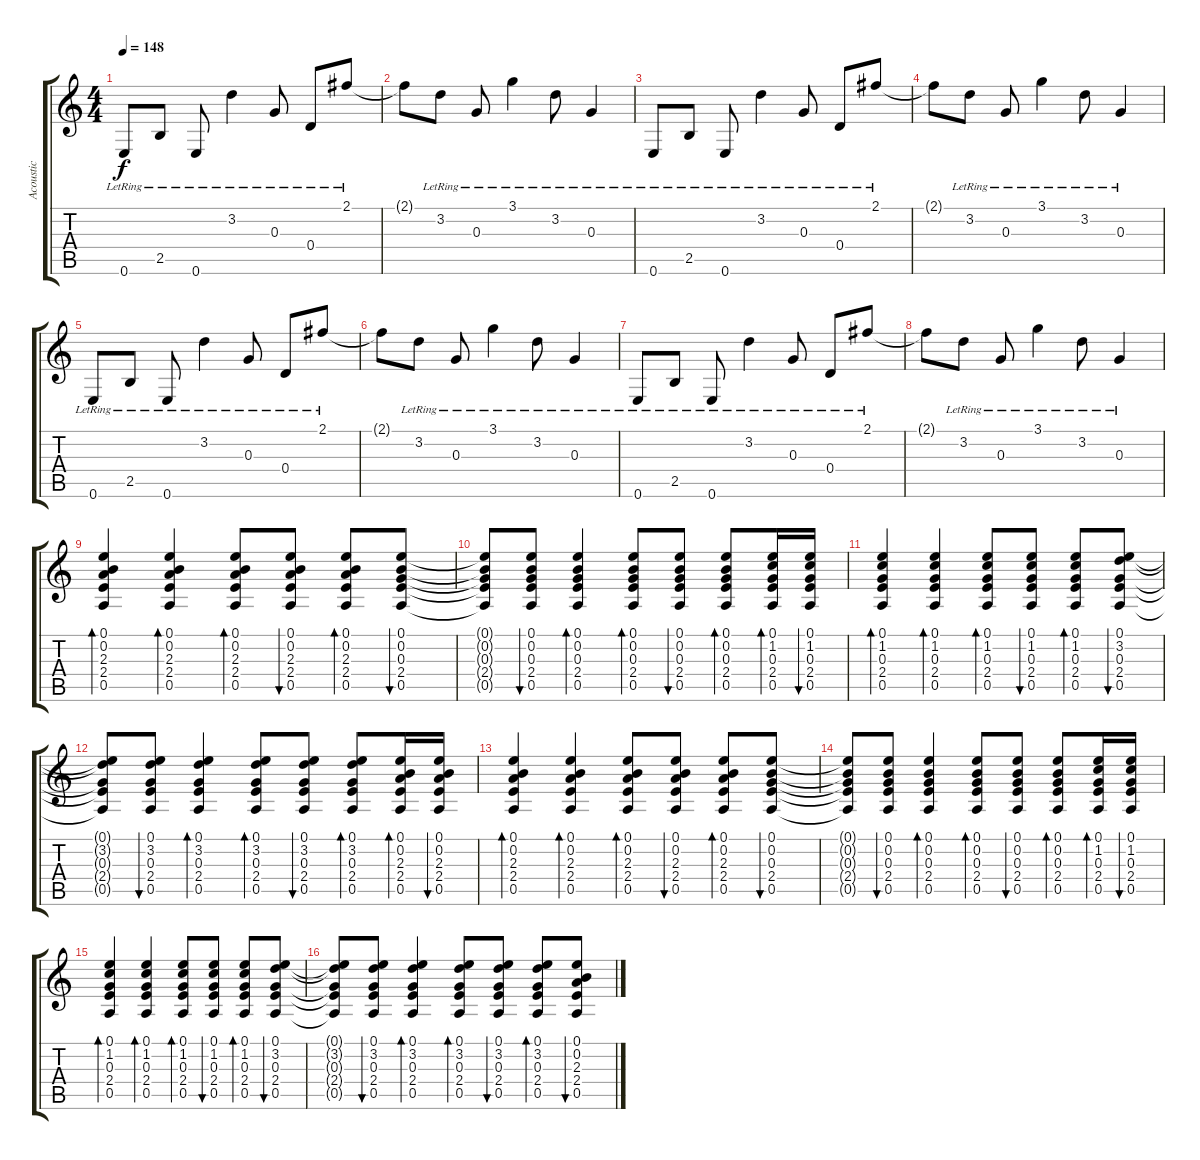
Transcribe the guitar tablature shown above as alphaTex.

\track ("Acoustic" "Acoustic") {instrument acousticguitarsteel}
\staff {score tabs}
\tuning (E4 B3 G3 D3 A2 E2) {hide}
\ts (4 4)
\tempo 148
\clef g2
\ks c
0.6{lr}.8{dy f} 2.5{lr}.8 0.6{lr}.8 3.2{lr}.4 0.3{lr}.8 0.4{lr}.8 2.1{lr}.8 |
2.1{t}.8 3.2{lr}.8 0.3{lr}.8 3.1{lr}.4 3.2{lr}.8 0.3{lr}.4 |
0.6{lr}.8 2.5{lr}.8 0.6{lr}.8 3.2{lr}.4 0.3{lr}.8 0.4{lr}.8 2.1{lr}.8 |
2.1{t}.8 3.2{lr}.8 0.3{lr}.8 3.1{lr}.4 3.2{lr}.8 0.3{lr}.4 |
0.6{lr}.8 2.5{lr}.8 0.6{lr}.8 3.2{lr}.4 0.3{lr}.8 0.4{lr}.8 2.1{lr}.8 |
2.1{t}.8 3.2{lr}.8 0.3{lr}.8 3.1{lr}.4 3.2{lr}.8 0.3{lr}.4 |
0.6{lr}.8 2.5{lr}.8 0.6{lr}.8 3.2{lr}.4 0.3{lr}.8 0.4{lr}.8 2.1{lr}.8 |
2.1{t}.8 3.2{lr}.8 0.3{lr}.8 3.1{lr}.4 3.2{lr}.8 0.3{lr}.4 |
(0.1 0.2 2.3 2.4 0.5).4{bd 60} (0.1 0.2 2.3 2.4 0.5).4{bd 60} (0.1 0.2 2.3 2.4 0.5).8{bd 60} (0.1 0.2 2.3 2.4 0.5).8{bu 60} (0.1 0.2 2.3 2.4 0.5).8{bd 60} (0.1 0.2 0.3 2.4 0.5).8{bu 60} |
(0.1{t} 0.2{t} 0.3{t} 2.4{t} 0.5{t}).8 (0.1 0.2 0.3 2.4 0.5).8{bu 60} (0.1 0.2 0.3 2.4 0.5).4{bd 60} (0.1 0.2 0.3 2.4 0.5).8{bd 60} (0.1 0.2 0.3 2.4 0.5).8{bu 60} (0.1 0.2 0.3 2.4 0.5).8{bd 60} (0.1 1.2 0.3 2.4 0.5).16{bd 60} (0.1 1.2 0.3 2.4 0.5).16{bu 60} |
(0.1 1.2 0.3 2.4 0.5).4{bd 60} (0.1 1.2 0.3 2.4 0.5).4{bd 60} (0.1 1.2 0.3 2.4 0.5).8{bd 60} (0.1 1.2 0.3 2.4 0.5).8{bu 60} (0.1 1.2 0.3 2.4 0.5).8{bd 60} (0.1 3.2 0.3 2.4 0.5).8{bu 60} |
(0.1{t} 3.2{t} 0.3{t} 2.4{t} 0.5{t}).8 (0.1 3.2 0.3 2.4 0.5).8{bu 60} (0.1 3.2 0.3 2.4 0.5).4{bd 60} (0.1 3.2 0.3 2.4 0.5).8{bd 60} (0.1 3.2 0.3 2.4 0.5).8{bu 60} (0.1 3.2 0.3 2.4 0.5).8{bd 60} (0.1 0.2 2.3 2.4 0.5).16{bd 60} (0.1 0.2 2.3 2.4 0.5).16{bu 60} |
(0.1 0.2 2.3 2.4 0.5).4{bd 60} (0.1 0.2 2.3 2.4 0.5).4{bd 60} (0.1 0.2 2.3 2.4 0.5).8{bd 60} (0.1 0.2 2.3 2.4 0.5).8{bu 60} (0.1 0.2 2.3 2.4 0.5).8{bd 60} (0.1 0.2 0.3 2.4 0.5).8{bu 60} |
(0.1{t} 0.2{t} 0.3{t} 2.4{t} 0.5{t}).8 (0.1 0.2 0.3 2.4 0.5).8{bu 60} (0.1 0.2 0.3 2.4 0.5).4{bd 60} (0.1 0.2 0.3 2.4 0.5).8{bd 60} (0.1 0.2 0.3 2.4 0.5).8{bu 60} (0.1 0.2 0.3 2.4 0.5).8{bd 60} (0.1 1.2 0.3 2.4 0.5).16{bd 60} (0.1 1.2 0.3 2.4 0.5).16{bu 60} |
(0.1 1.2 0.3 2.4 0.5).4{bd 60} (0.1 1.2 0.3 2.4 0.5).4{bd 60} (0.1 1.2 0.3 2.4 0.5).8{bd 60} (0.1 1.2 0.3 2.4 0.5).8{bu 60} (0.1 1.2 0.3 2.4 0.5).8{bd 60} (0.1 3.2 0.3 2.4 0.5).8{bu 60} |
(0.1{t} 3.2{t} 0.3{t} 2.4{t} 0.5{t}).8 (0.1 3.2 0.3 2.4 0.5).8{bu 60} (0.1 3.2 0.3 2.4 0.5).4{bd 60} (0.1 3.2 0.3 2.4 0.5).8{bd 60} (0.1 3.2 0.3 2.4 0.5).8{bu 60} (0.1 3.2 0.3 2.4 0.5).8{bd 60} (0.1 0.2 2.3 2.4 0.5).8{bu 60}
